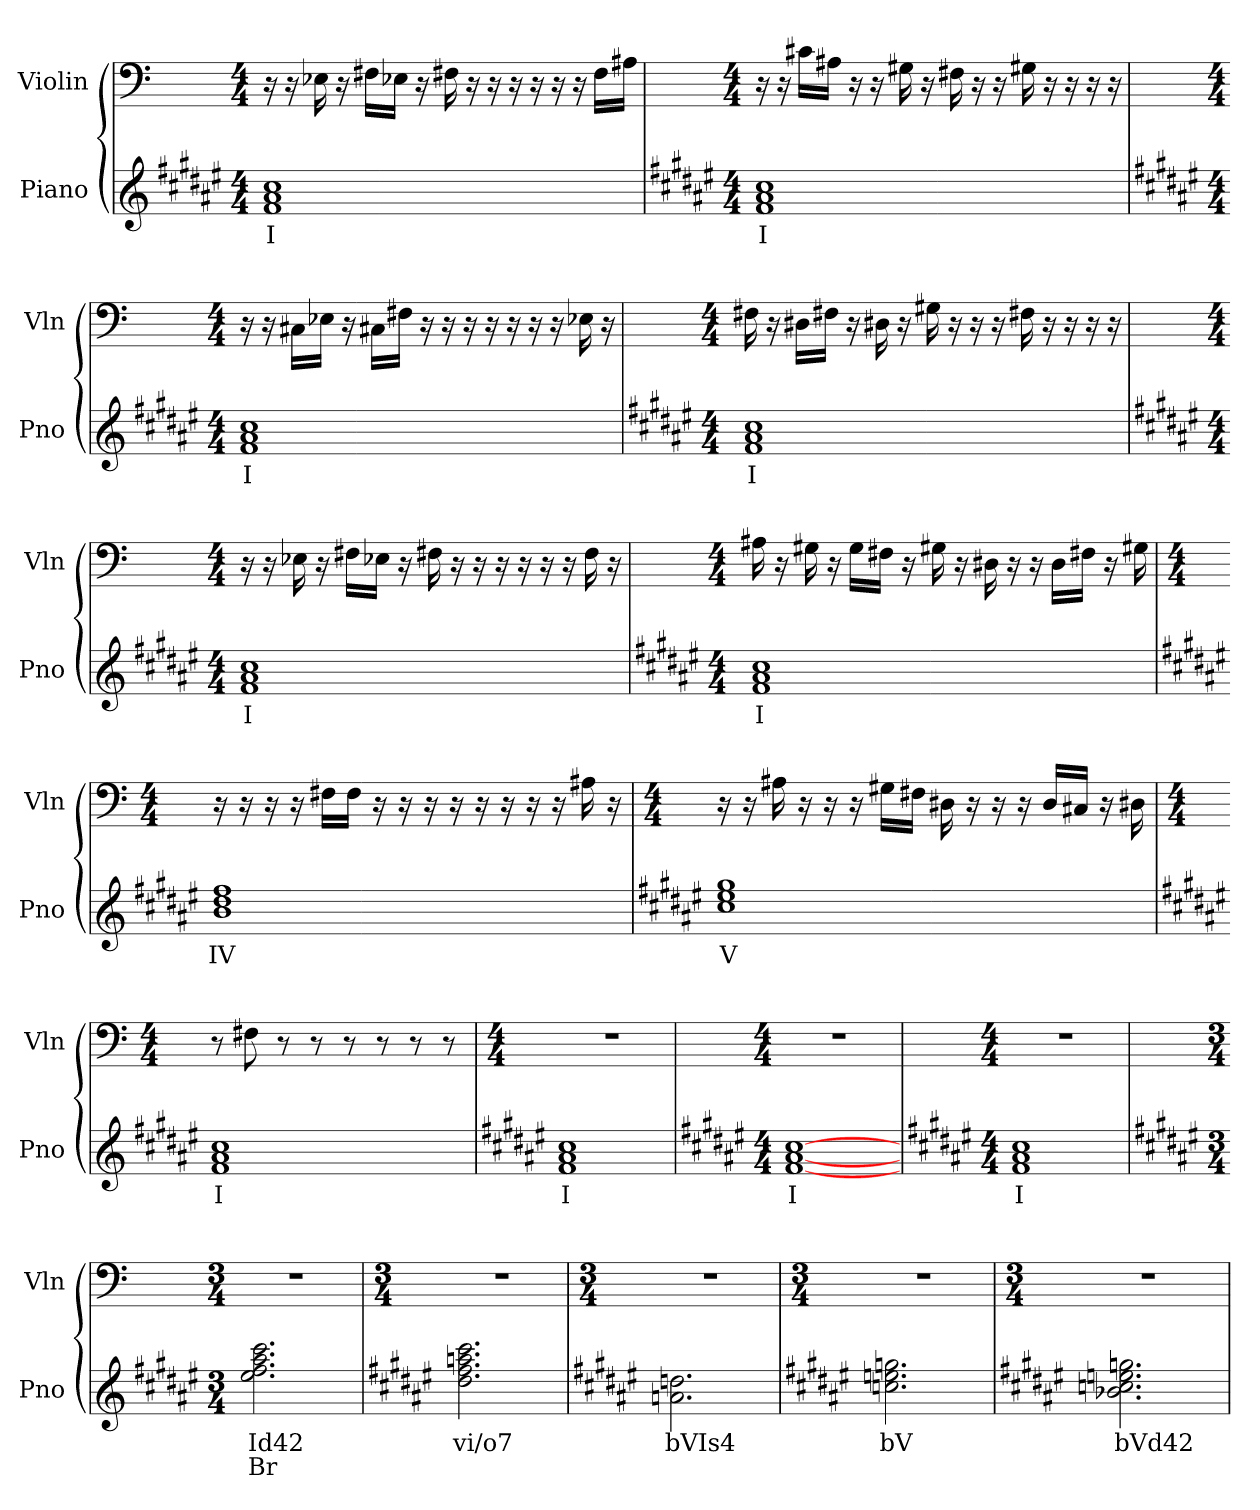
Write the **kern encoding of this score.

**kern	**text	**text	**kern
*part2	*part2	*part2	*part1
*staff2	*staff2	*staff2	*staff1
*I"Piano	*	*	*I"Violin
*I'Pno	*	*	*I'Vln
*k[f#c#g#d#a#e#]	*	*	*
*F#:	*	*	*
*M4/4	*	*	*M4/4
=	=	=	=
1f# 1a# 1cc#	I	.	16r
.	.	.	16r
.	.	.	16E-X
.	.	.	16r
.	.	.	16F#XLL
.	.	.	16E-XJJ
.	.	.	16r
.	.	.	16F#X
.	.	.	16r
.	.	.	16r
.	.	.	16r
.	.	.	16r
.	.	.	16r
.	.	.	16r
.	.	.	16F#LL
.	.	.	16A#XJJ
=	=	=	=
*k[f#c#g#d#a#e#]	*	*	*
*F#:	*	*	*
*M4/4	*	*	*M4/4
1f# 1a# 1cc#	I	.	16r
.	.	.	16r
.	.	.	16c#XLL
.	.	.	16A#XJJ
.	.	.	16r
.	.	.	16r
.	.	.	16G#X
.	.	.	16r
.	.	.	16F#X
.	.	.	16r
.	.	.	16r
.	.	.	16G#X
.	.	.	16r
.	.	.	16r
.	.	.	16r
.	.	.	16r
=	=	=	=
*k[f#c#g#d#a#e#]	*	*	*
*F#:	*	*	*
*M4/4	*	*	*M4/4
1f# 1a# 1cc#	I	.	16r
.	.	.	16r
.	.	.	16C#XLL
.	.	.	16E-XJJ
.	.	.	16r
.	.	.	16C#XLL
.	.	.	16F#XJJ
.	.	.	16r
.	.	.	16r
.	.	.	16r
.	.	.	16r
.	.	.	16r
.	.	.	16r
.	.	.	16r
.	.	.	16E-X
.	.	.	16r
=	=	=	=
*k[f#c#g#d#a#e#]	*	*	*
*F#:	*	*	*
*M4/4	*	*	*M4/4
1f# 1a# 1cc#	I	.	16F#X
.	.	.	16r
.	.	.	16D#XLL
.	.	.	16F#XJJ
.	.	.	16r
.	.	.	16D#X
.	.	.	16r
.	.	.	16G#X
.	.	.	16r
.	.	.	16r
.	.	.	16r
.	.	.	16F#X
.	.	.	16r
.	.	.	16r
.	.	.	16r
.	.	.	16r
=	=	=	=
*k[f#c#g#d#a#e#]	*	*	*
*F#:	*	*	*
*M4/4	*	*	*M4/4
1f# 1a# 1cc#	I	.	16r
.	.	.	16r
.	.	.	16E-X
.	.	.	16r
.	.	.	16F#XLL
.	.	.	16E-XJJ
.	.	.	16r
.	.	.	16F#X
.	.	.	16r
.	.	.	16r
.	.	.	16r
.	.	.	16r
.	.	.	16r
.	.	.	16r
.	.	.	16F#
.	.	.	16r
=	=	=	=
*k[f#c#g#d#a#e#]	*	*	*
*F#:	*	*	*
*M4/4	*	*	*M4/4
1f# 1a# 1cc#	I	.	16A#X
.	.	.	16r
.	.	.	16G#X
.	.	.	16r
.	.	.	16G#LL
.	.	.	16F#XJJ
.	.	.	16r
.	.	.	16G#X
.	.	.	16r
.	.	.	16D#X
.	.	.	16r
.	.	.	16r
.	.	.	16D#LL
.	.	.	16F#XJJ
.	.	.	16r
.	.	.	16G#X
=	=	=	=
*k[f#c#g#d#a#e#]	*	*	*
*F#:	*	*	*
*	*	*	*M4/4
1b 1dd# 1ff#	IV	.	16r
.	.	.	16r
.	.	.	16r
.	.	.	16r
.	.	.	16F#XLL
.	.	.	16F#JJ
.	.	.	16r
.	.	.	16r
.	.	.	16r
.	.	.	16r
.	.	.	16r
.	.	.	16r
.	.	.	16r
.	.	.	16r
.	.	.	16A#X
.	.	.	16r
=	=	=	=
*k[f#c#g#d#a#e#]	*	*	*
*F#:	*	*	*
*	*	*	*M4/4
1cc# 1ee# 1gg#	V	.	16r
.	.	.	16r
.	.	.	16A#X
.	.	.	16r
.	.	.	16r
.	.	.	16r
.	.	.	16G#XLL
.	.	.	16F#XJJ
.	.	.	16D#X
.	.	.	16r
.	.	.	16r
.	.	.	16r
.	.	.	16D#LL
.	.	.	16C#XJJ
.	.	.	16r
.	.	.	16D#X
=	=	=	=
*k[f#c#g#d#a#e#]	*	*	*
*F#:	*	*	*
*	*	*	*M4/4
1f# 1a# 1cc#	I	.	8r
.	.	.	8F#X
.	.	.	8r
.	.	.	8r
.	.	.	8r
.	.	.	8r
.	.	.	8r
.	.	.	8r
=	=	=	=
*k[f#c#g#d#a#e#]	*	*	*
*F#:	*	*	*
*	*	*	*M4/4
1f# 1a# 1cc#	I	.	1r
=	=	=	=
*k[f#c#g#d#a#e#]	*	*	*
*F#:	*	*	*
*M4/4	*	*	*M4/4
[1f# [1a# [1cc#	I	.	1r
=	=	=	=
*k[f#c#g#d#a#e#]	*	*	*
*F#:	*	*	*
*M4/4	*	*	*M4/4
1f# 1a# 1cc#	I	.	1r
=	=	=	=
*k[f#c#g#d#a#e#]	*	*	*
*F#:	*	*	*
*M3/4	*	*	*M3/4
2.ee# 2.ff# 2.aa# 2.ccc#	Id42	Br	2.r
=	=	=	=
*k[f#c#g#d#a#e#]	*	*	*
*F#:	*	*	*
*	*	*	*M3/4
2.dd# 2.ff# 2.aan 2.ccc#	vi/o7	.	2.r
=	=	=	=
*k[f#c#g#d#a#e#]	*	*	*
*F#:	*	*	*
*	*	*	*M3/4
2.an 2.ddn	bVIs4	.	2.r
=	=	=	=
*k[f#c#g#d#a#e#]	*	*	*
*F#:	*	*	*
*	*	*	*M3/4
2.ccn 2.een 2.ggn	bV	.	2.r
=	=	=	=
*k[f#c#g#d#a#e#]	*	*	*
*F#:	*	*	*
*	*	*	*M3/4
2.b-X 2.ccn 2.een 2.ggn	bVd42	.	2.r
=	=	=	=
*-	*-	*-	*-
